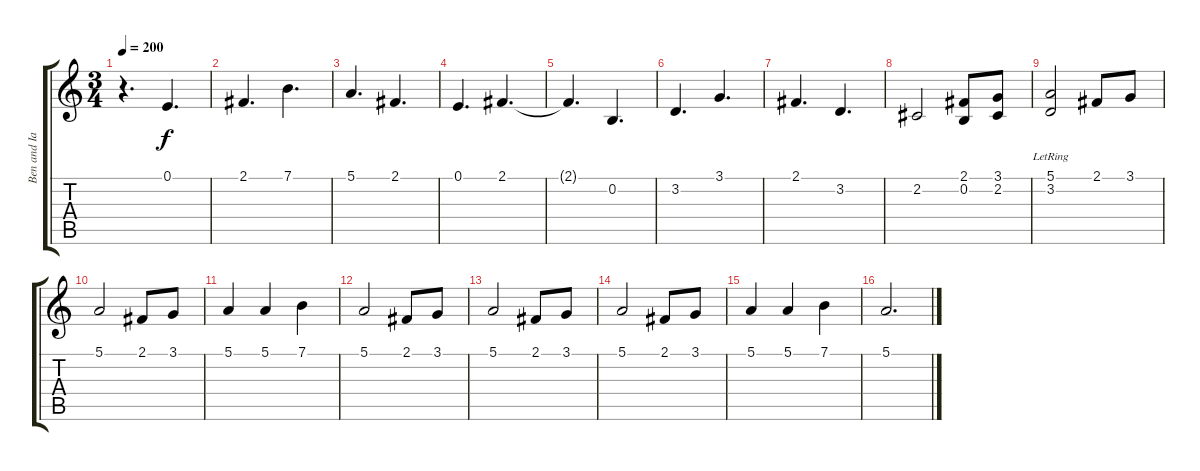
\track ("Ben and Ian" "Ben and Ia") {instrument electricgrandpiano}
\staff {score tabs}
\tuning (E4 B3 G3 D3 A2 E2) {hide}
\ts (3 4)
\tempo 200
\clef g2
\ks c
r.4{d dy f} 0.1.4{d} |
2.1.4{d} 7.1.4{d} |
5.1.4{d} 2.1.4{d} |
0.1.4{d} 2.1.4{d} |
2.1{t}.4{d} 0.2.4{d} |
3.2.4{d} 3.1.4{d} |
2.1.4{d} 3.2.4{d} |
2.2.2 (2.1 0.2).8 (3.1 2.2).8 |
(5.1 3.2{lr}).2 2.1.8 3.1.8 |
5.1.2 2.1.8 3.1.8 |
5.1.4 5.1.4 7.1.4 |
5.1.2 2.1.8 3.1.8 |
5.1.2 2.1.8 3.1.8 |
5.1.2 2.1.8 3.1.8 |
5.1.4 5.1.4 7.1.4 |
5.1.2{d}
